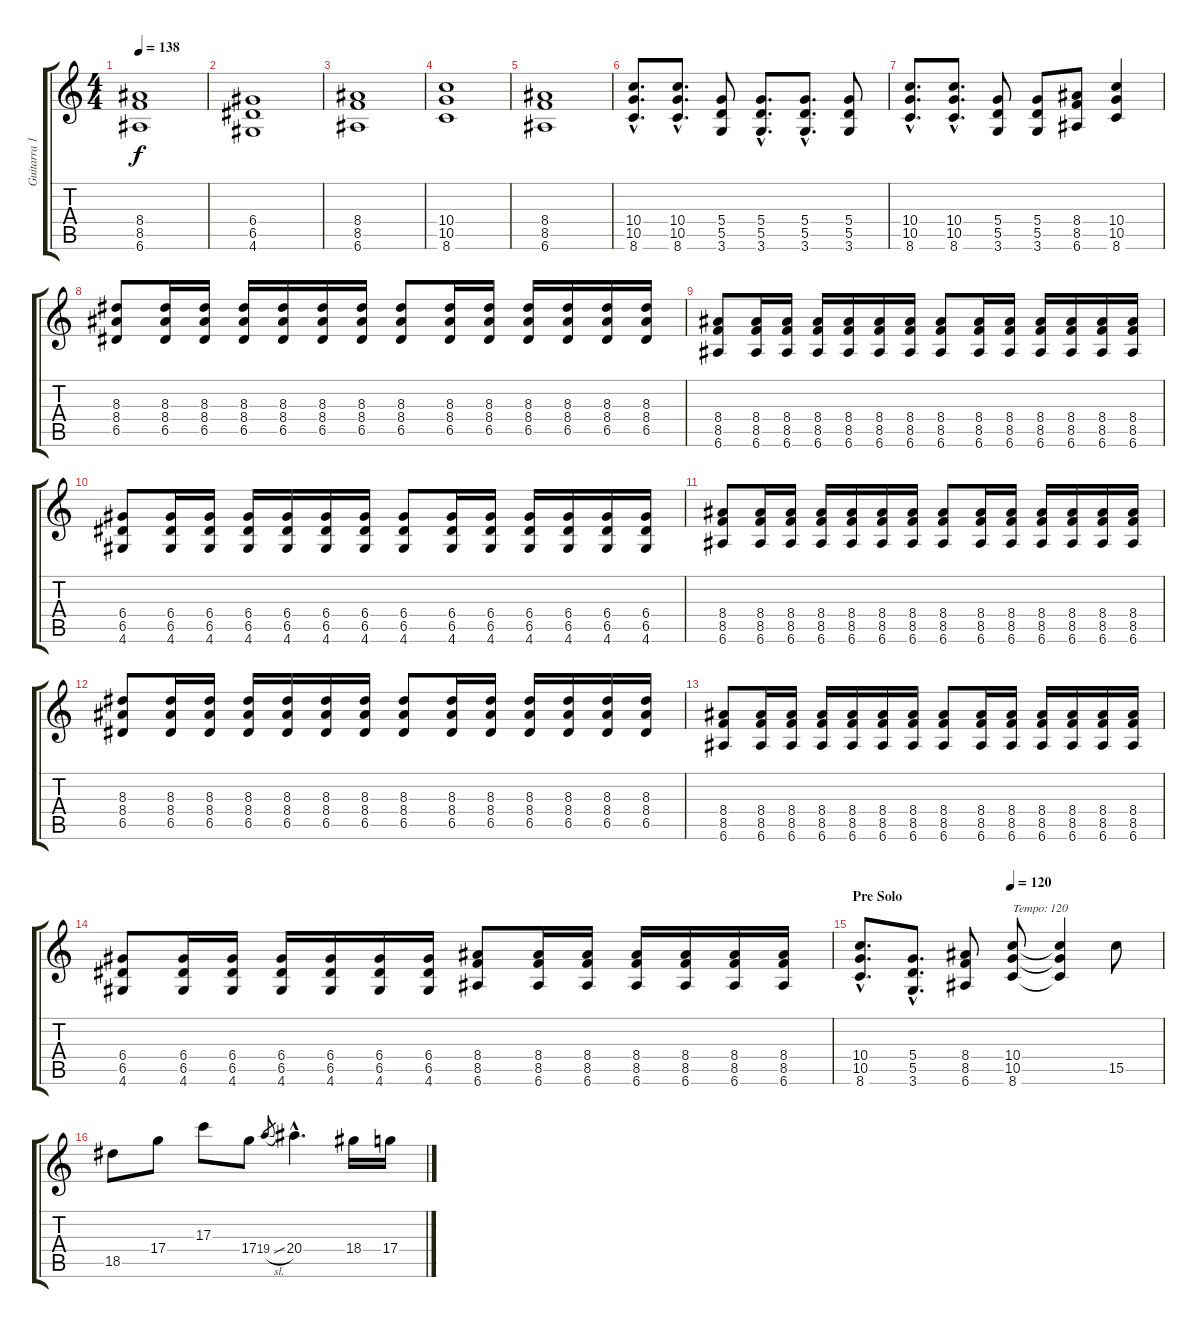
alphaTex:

\track ("Guitarra 1" "Guitarra 1") {instrument distortionguitar}
\staff {score tabs}
\tuning (E4 B3 G3 D3 A2 E2) {hide}
\ts (4 4)
\tempo 138
\clef g2
\ks c
(8.4 8.5 6.6).1{dy f} |
(6.4 6.5 4.6).1 |
(8.4 8.5 6.6).1 |
(10.4 10.5 8.6).1 |
(8.4 8.5 6.6).1 |
(10.4{hac} 10.5{hac} 8.6{hac}).8{d} (10.4{hac} 10.5{hac} 8.6{hac}).8{d} (5.4 5.5 3.6).8 (5.4{hac} 5.5{hac} 3.6{hac}).8{d} (5.4{hac} 5.5{hac} 3.6{hac}).8{d} (5.4 5.5 3.6).8 |
(10.4{hac} 10.5{hac} 8.6{hac}).8{d} (10.4{hac} 10.5{hac} 8.6{hac}).8{d} (5.4 5.5 3.6).8 (5.4 5.5 3.6).8 (8.4 8.5 6.6).8 (10.4 10.5 8.6).4 |
(8.3 8.4 6.5).8 (8.3 8.4 6.5).16 (8.3 8.4 6.5).16 (8.3 8.4 6.5).16 (8.3 8.4 6.5).16 (8.3 8.4 6.5).16 (8.3 8.4 6.5).16 (8.3 8.4 6.5).8 (8.3 8.4 6.5).16 (8.3 8.4 6.5).16 (8.3 8.4 6.5).16 (8.3 8.4 6.5).16 (8.3 8.4 6.5).16 (8.3 8.4 6.5).16 |
(8.4 8.5 6.6).8 (8.4 8.5 6.6).16 (8.4 8.5 6.6).16 (8.4 8.5 6.6).16 (8.4 8.5 6.6).16 (8.4 8.5 6.6).16 (8.4 8.5 6.6).16 (8.4 8.5 6.6).8 (8.4 8.5 6.6).16 (8.4 8.5 6.6).16 (8.4 8.5 6.6).16 (8.4 8.5 6.6).16 (8.4 8.5 6.6).16 (8.4 8.5 6.6).16 |
(6.4 6.5 4.6).8 (6.4 6.5 4.6).16 (6.4 6.5 4.6).16 (6.4 6.5 4.6).16 (6.4 6.5 4.6).16 (6.4 6.5 4.6).16 (6.4 6.5 4.6).16 (6.4 6.5 4.6).8 (6.4 6.5 4.6).16 (6.4 6.5 4.6).16 (6.4 6.5 4.6).16 (6.4 6.5 4.6).16 (6.4 6.5 4.6).16 (6.4 6.5 4.6).16 |
(8.4 8.5 6.6).8 (8.4 8.5 6.6).16 (8.4 8.5 6.6).16 (8.4 8.5 6.6).16 (8.4 8.5 6.6).16 (8.4 8.5 6.6).16 (8.4 8.5 6.6).16 (8.4 8.5 6.6).8 (8.4 8.5 6.6).16 (8.4 8.5 6.6).16 (8.4 8.5 6.6).16 (8.4 8.5 6.6).16 (8.4 8.5 6.6).16 (8.4 8.5 6.6).16 |
(8.3 8.4 6.5).8 (8.3 8.4 6.5).16 (8.3 8.4 6.5).16 (8.3 8.4 6.5).16 (8.3 8.4 6.5).16 (8.3 8.4 6.5).16 (8.3 8.4 6.5).16 (8.3 8.4 6.5).8 (8.3 8.4 6.5).16 (8.3 8.4 6.5).16 (8.3 8.4 6.5).16 (8.3 8.4 6.5).16 (8.3 8.4 6.5).16 (8.3 8.4 6.5).16 |
(8.4 8.5 6.6).8 (8.4 8.5 6.6).16 (8.4 8.5 6.6).16 (8.4 8.5 6.6).16 (8.4 8.5 6.6).16 (8.4 8.5 6.6).16 (8.4 8.5 6.6).16 (8.4 8.5 6.6).8 (8.4 8.5 6.6).16 (8.4 8.5 6.6).16 (8.4 8.5 6.6).16 (8.4 8.5 6.6).16 (8.4 8.5 6.6).16 (8.4 8.5 6.6).16 |
(6.4 6.5 4.6).8 (6.4 6.5 4.6).16 (6.4 6.5 4.6).16 (6.4 6.5 4.6).16 (6.4 6.5 4.6).16 (6.4 6.5 4.6).16 (6.4 6.5 4.6).16 (8.4 8.5 6.6).8 (8.4 8.5 6.6).16 (8.4 8.5 6.6).16 (8.4 8.5 6.6).16 (8.4 8.5 6.6).16 (8.4 8.5 6.6).16 (8.4 8.5 6.6).16 |
\section ("" "Pre Solo")
\tempo (120 0.5)
(10.4{hac} 10.5{hac} 8.6{hac}).8{d} (5.4{hac} 5.5{hac} 3.6{hac}).8{d} (8.4 8.5 6.6).8 (10.4 10.5 8.6).8{txt "Tempo: 120"} (10.4{t} 10.5{t} 8.6{t}).4 15.5.8{volume 15} |
18.5.8 17.4.8 17.3.8 17.4.8 19.4{sl}.8{gr} 20.4{hac}.4{d} 18.4.16 17.4.16
